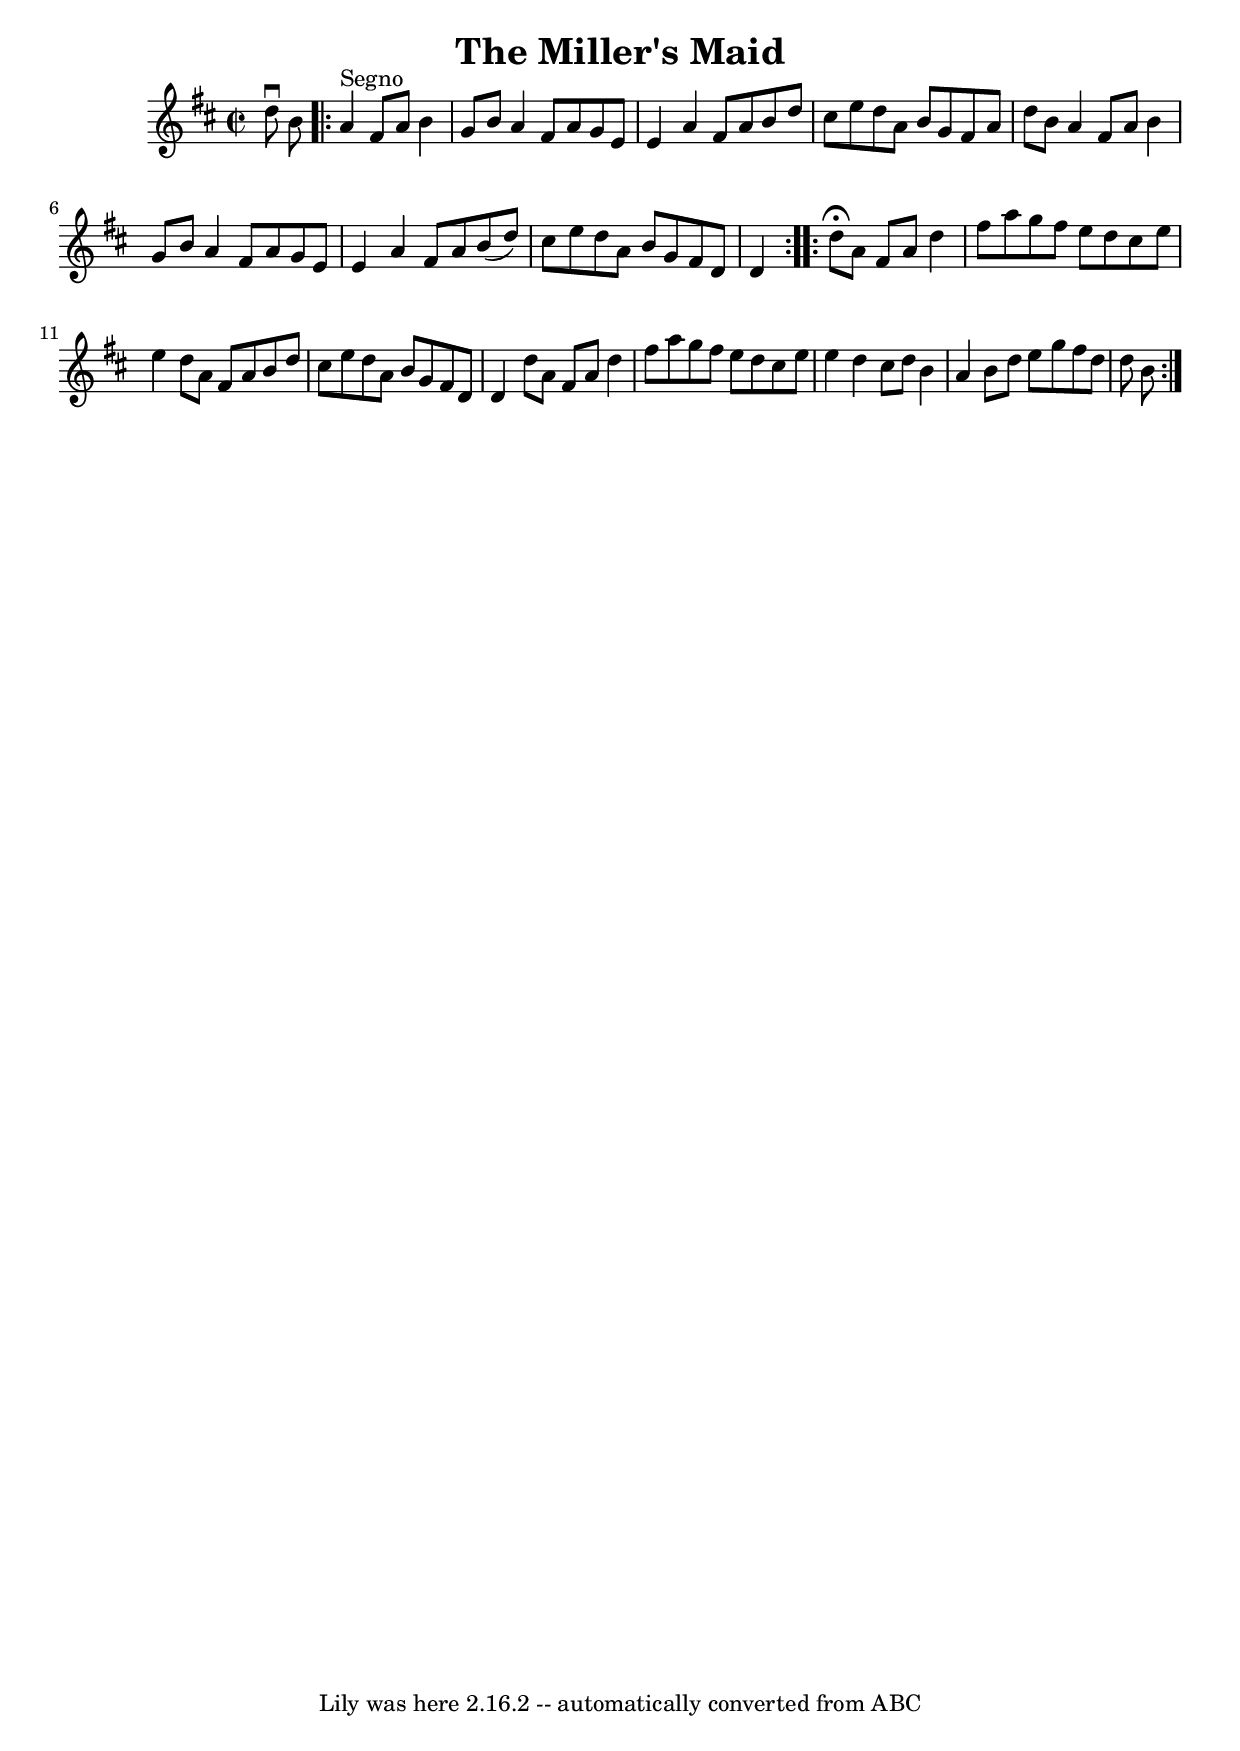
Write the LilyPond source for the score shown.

\version "2.16.2"
\include "Mammoth.ily"
\header {
  %% book = "Ryan's Mammoth Collection"
  crossRefNumber = "1"
  footnotes = ""
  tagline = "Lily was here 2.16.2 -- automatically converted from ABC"
  title = "The Miller's Maid"

}
voicedefault =  {


  \override Staff.TimeSignature #'style = #'C
  \time 2/2 
  \key d \major
  d''8^\downbow b'8    
  \repeat volta 2 {
    a'4^"Segno" fis'8 a'8 b'4 g'8 b'8  |
    a'4 fis'8 a'8    
    g'8 e'8 e'4  |
    a'4 fis'8 a'8 b'8 d''8 cis''8    
    e''8  |
    d''8 a'8 b'8 g'8 fis'8 a'8 d''8 b'8   |
    a'4 fis'8 a'8 b'4 g'8 b'8  |
    a'4 fis'8  
    a'8 g'8 e'8 e'4  |
    a'4 fis'8 a'8 b'8 (d''8)  
    cis''8 e''8  |
    d''8 a'8 b'8 g'8 fis'8 d'8 d'4    

  } 
  \repeat volta 2 {
    d''8^\fermata a'8 fis'8 a'8 d''4 fis''8  
    a''8  |
    g''8 fis''8 e''8 d''8 cis''8 e''8 e''4   |
    d''8 a'8 fis'8 a'8 b'8 d''8 cis''8 e''8   |
    d''8 a'8 b'8 g'8 fis'8 d'8 d'4  |
    d''8  
    a'8 fis'8 a'8 d''4 fis''8 a''8  |
    g''8 fis''8    
    e''8 d''8 cis''8 e''8 e''4  |
    d''4 cis''8 d''8    
    b'4 a'4  |
    b'8 d''8 e''8 g''8 fis''8 d''8 d''8    
    b'8    
  }   

}

\score{
  <<

    \context Staff="default"
    {
      \voicedefault 
      
    }

  >>
  \layout {
    
  }
  \midi {
  }

}
